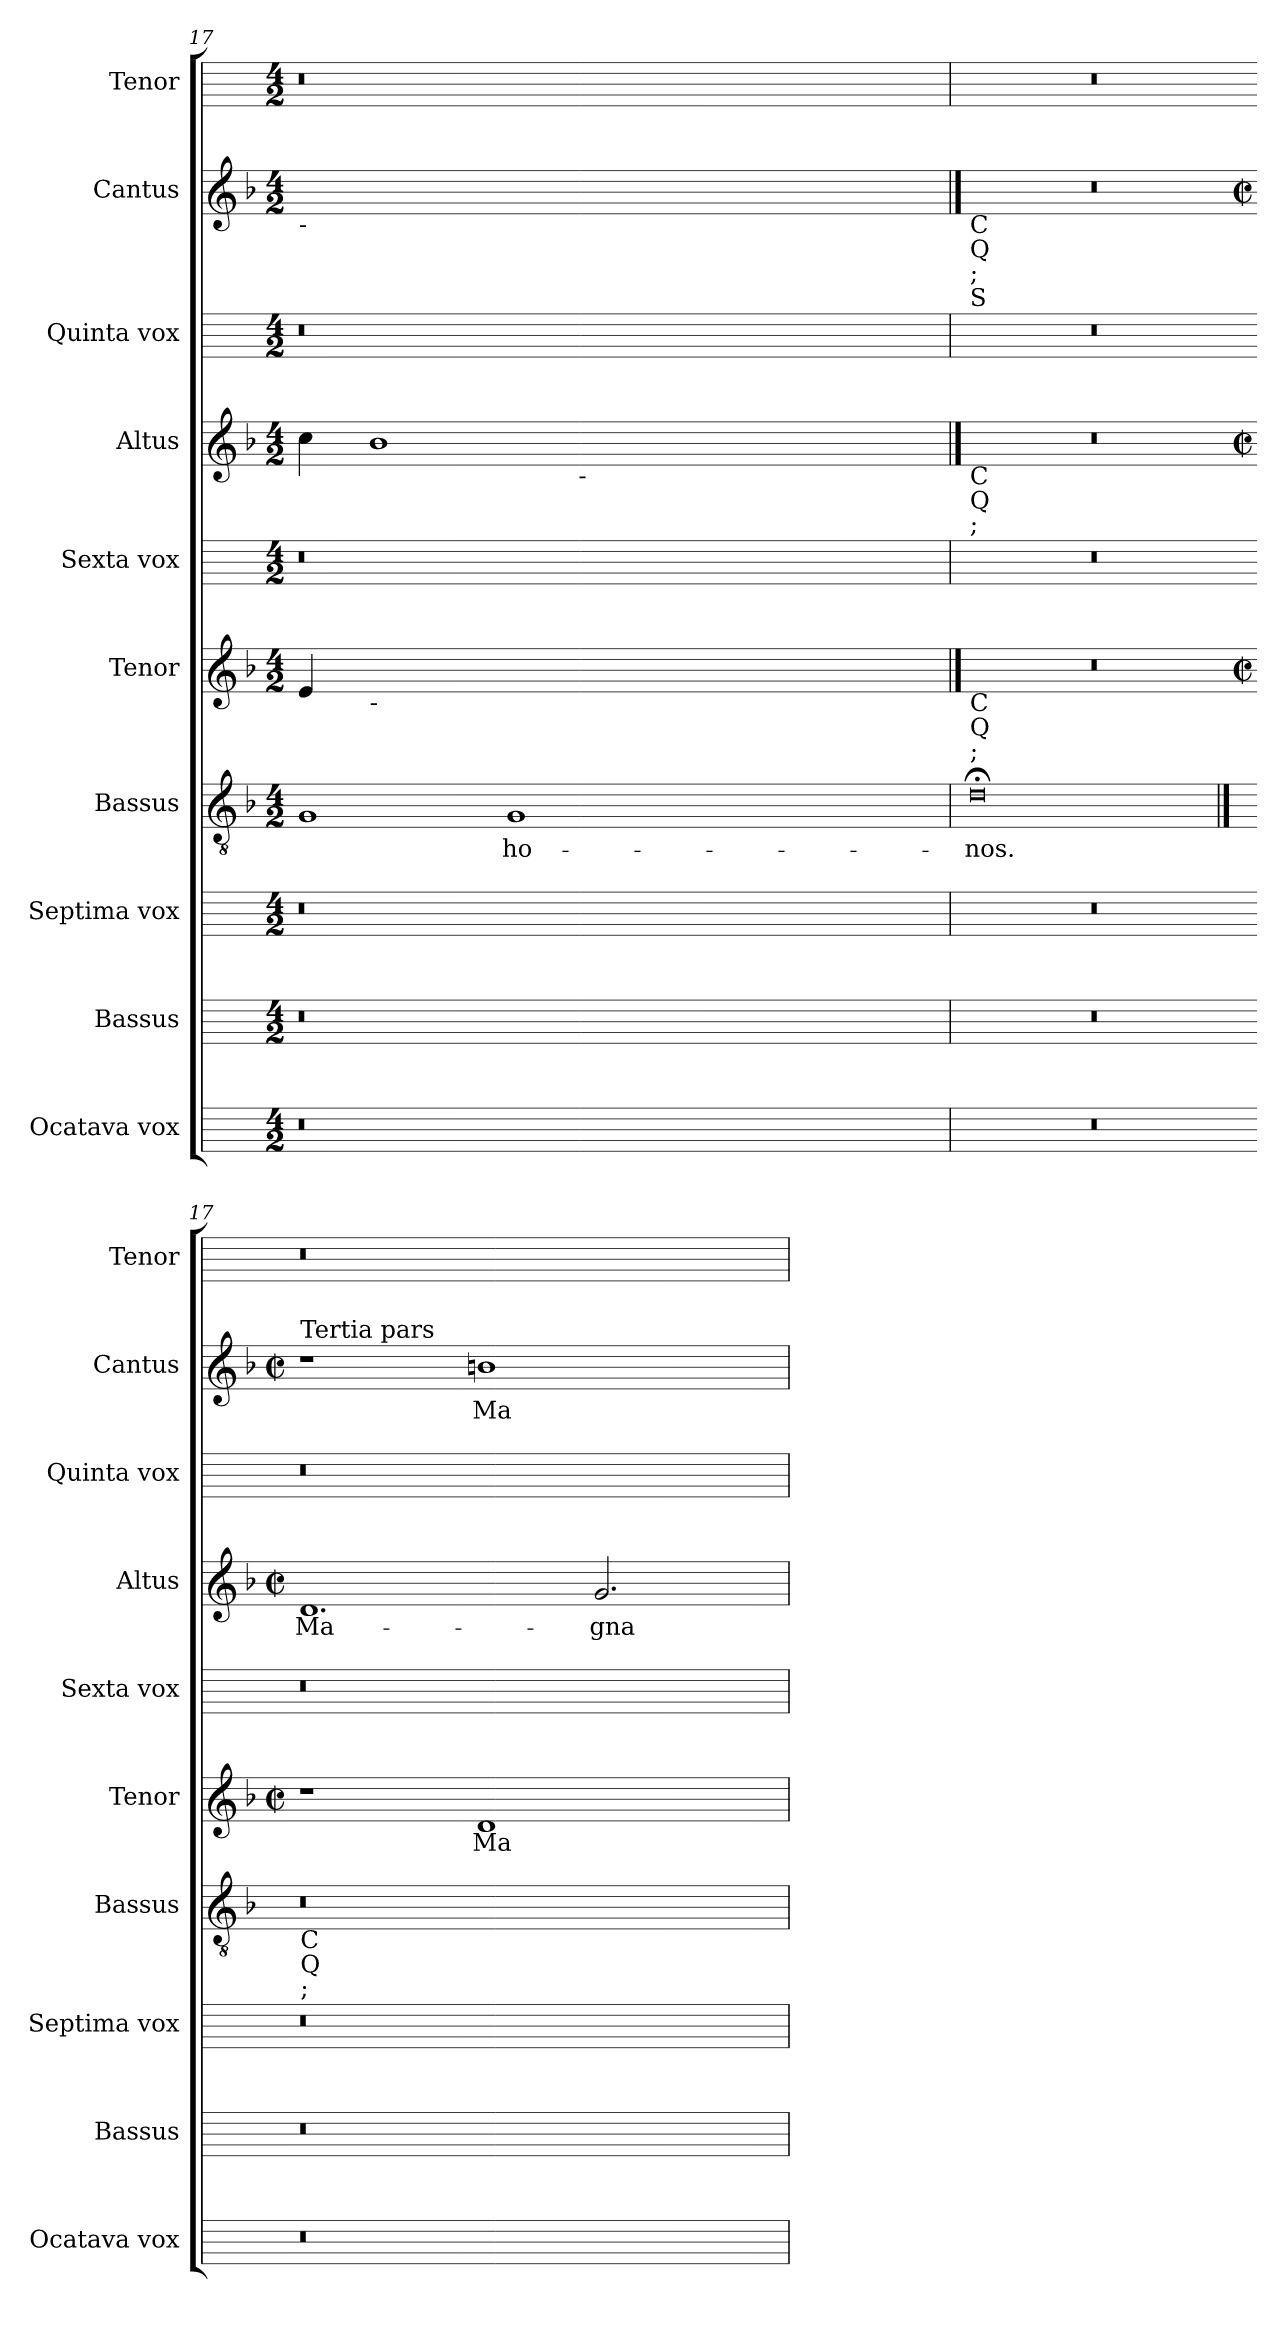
**kern	**kern	**kern	**kern	**text	**kern	**text	**kern	**kern	**text	**kern	**kern	**text	**kern
*part10	*part9	*part8	*part7	*part7	*part6	*part6	*part5	*part4	*part4	*part3	*part2	*part2	*part1
*staff10	*staff9	*staff8	*staff7	*staff7	*staff6	*staff6	*staff5	*staff4	*staff4	*staff3	*staff2	*staff2	*staff1
*I"Ocatava vox	*I"Bassus	*I"Septima vox	*I"Bassus	*	*I"Tenor	*	*I"Sexta vox	*I"Altus	*	*I"Quinta vox	*I"Cantus	*	*I"Tenor
*I'Ocatava vox	*I'Bassus	*I'Septima vox	*I'Bassus	*	*I'Tenor	*	*I'Sexta vox	*I'Altus	*	*I'Quinta vox	*I'Cantus	*	*I'Tenor
!!LO:LB:g=z
*	*	*	*clefGv2	*	*clefG2	*	*	*clefG2	*	*	*clefG2	*	*
*	*	*	*k[b-]	*	*k[b-]	*	*	*k[b-]	*	*	*k[b-]	*	*
*	*	*	*F:	*	*F:	*	*	*F:	*	*	*F:	*	*
*M4/2	*M4/2	*M4/2	*M4/2	*	*M4/2	*	*M4/2	*M4/2	*	*M4/2	*M4/2	*	*M4/2
=17	=17	=17	=17	=17	=17	=17	=17	=17	=17	=17	=17	=17	=17
!	!	!	!	!	!	!	!	!	!	!	!LO:TX:b:t=-	!	!
!	!	!	!	!	!	!	!	!	!	!	!	!LO:LY:b	!
0r	0r	0r	1G	.	4e	.	0r	4cc	.	0r	0dd;<yy	-nos.	0r
!	!	!	!	!	!LO:TX:b:t=-	!	!	!	!	!	!	!	!
!	!	!	!	!	!	!LO:LY:b	!	!	!	!	!	!	!
.	.	.	.	.	1f#X;<yy	nos.	.	1b-	.	.	.	.	.
!	!	!	!	!LO:LY:b	!	!	!	!	!	!	!	!	!
.	.	.	1G	ho-	.	.	.	.	.	.	.	.	.
!	!	!	!	!	!	!	!	!LO:TX:b:t=-	!	!	!	!	!
!	!	!	!	!	!	!	!	!	!LO:LY:b	!	!	!	!
.	.	.	.	.	0ryy	.	.	0a;<yy	nos.	.	.	.	.
1ryy	1ryy	1ryy	1ryy	.	.	.	1ryy	.	.	1ryy	1ryy	.	1ryy
4ryy	4ryy	4ryy	4ryy	.	.	.	4ryy	.	.	4ryy	4ryy	.	4ryy
!!LO:LB:g=z
=17	=17	=17	=17	=17	==17	=17	=17	==17	=17	=17	==17	=17	=17
!	!	!	!	!	!	!	!	!	!	!	!LO:TX:b:t=C	!	!
!	!	!	!	!	!	!	!	!	!	!	!LO:TX:b:t=Q	!	!
!	!	!	!	!	!	!	!	!	!	!	!LO:TX:b:t=;	!	!
!	!	!	!	!	!	!	!	!	!	!	!LO:TX:b:t=S	!	!
!	!	!	!	!	!	!	!	!LO:TX:b:t=C	!	!	!	!	!
!	!	!	!	!	!	!	!	!LO:TX:b:t=Q	!	!	!	!	!
!	!	!	!	!	!	!	!	!LO:TX:b:t=;	!	!	!	!	!
!	!	!	!	!	!LO:TX:b:t=C	!	!	!	!	!	!	!	!
!	!	!	!	!	!LO:TX:b:t=Q	!	!	!	!	!	!	!	!
!	!	!	!	!	!LO:TX:b:t=;	!	!	!	!	!	!	!	!
!	!	!	!	!LO:LY:b	!	!	!	!	!	!	!	!	!
0r	0r	0r	0d;<	-nos.	0r	.	0r	0r	.	0r	0r	.	0r
!!LO:LB:g=z
=17	=17	=17	==17	=17	=17	=17	=17	=17	=17	=17	=17	=17	=17
*	*	*	*	*	*M4/2	*	*	*M4/2	*	*	*M4/2	*	*
*	*	*	*	*	*met(c|)	*	*	*met(c|)	*	*	*met(c|)	*	*
!	!	!	!	!	!	!	!	!	!	!	!LO:TX:a:t=Tertia pars	!	!
!	!	!	!LO:TX:b:t=C	!	!	!	!	!	!	!	!	!	!
!	!	!	!LO:TX:b:t=Q	!	!	!	!	!	!	!	!	!	!
!	!	!	!LO:TX:b:t=;	!	!	!	!	!	!	!	!	!	!
!	!	!	!	!	!	!	!	!	!LO:LY:b	!	!	!	!
0r	0r	0r	0r	.	1r	.	0r	1.d	Ma-	0r	1r	.	0r
!	!	!	!	!	!	!LO:LY:b	!	!	!	!	!	!LO:LY:b	!
.	.	.	.	.	1d	Ma-	.	.	.	.	1bn	Ma-	.
!	!	!	!	!	!	!	!	!	!LO:LY:b	!	!	!	!
.	.	.	.	.	.	.	.	2.g	-gna	.	.	.	.
4ryy	4ryy	4ryy	4ryy	.	4ryy	.	4ryy	.	.	4ryy	4ryy	.	4ryy
=	=	=	=	=	=	=	=	=	=	=	=	=	=
*-	*-	*-	*-	*-	*-	*-	*-	*-	*-	*-	*-	*-	*-
